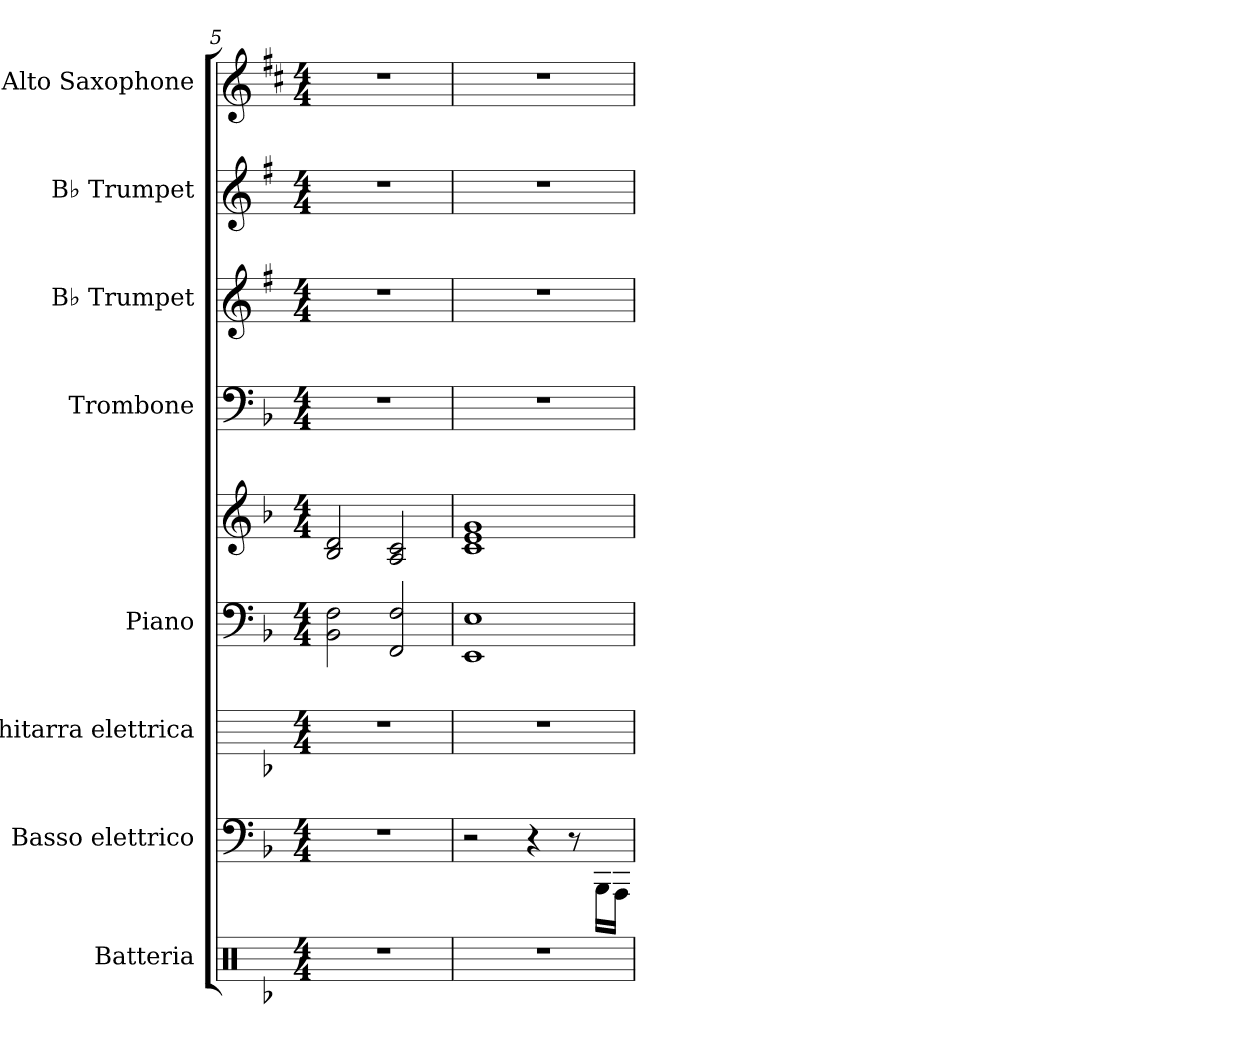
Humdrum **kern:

**kern	**kern	**kern	**kern	**kern	**kern	**kern	**kern	**kern
*part8	*part7	*part6	*part5	*part5	*part4	*part3	*part2	*part1
*staff9	*staff8	*staff7	*staff6	*staff5	*staff4	*staff3	*staff2	*staff1
*I"Batteria	*I"Basso elettrico	*I"Chitarra elettrica	*I"Piano	*	*I"Trombone	*I"B♭ Trumpet	*I"B♭ Trumpet	*I"Alto Saxophone
*I'Batt.	*I'B. el.	*I'Chit. el.	*	*	*I'Tbn.	*I'B♭ Tpt.	*I'B♭ Tpt.	*I'A. Sax.
*clefX	*	*	*clefF4	*clefG2	*clefF4	*clefG2	*clefG2	*clefG2
*	*ITrd7c12	*	*	*	*	*ITrd1c2	*ITrd1c2	*ITrd5c9
*k[b-]	*k[b-]	*k[b-]	*k[b-]	*k[b-]	*k[b-]	*k[b-]	*k[b-]	*k[b-]
*M4/4	*M4/4	*M4/4	*M4/4	*M4/4	*M4/4	*M4/4	*M4/4	*M4/4
=5	=5	=5	=5	=5	=5	=5	=5	=5
1r	1r	1r	2BB-\ 2F\	2B-/ 2d/	1r	1r	1r	1r
.	.	.	2FF/ 2F/	2A/ 2c/	.	.	.	.
=6	=6	=6	=6	=6	=6	=6	=6	=6
1r	2r	1r	1EE 1E	1c 1e 1g	1r	1r	1r	1r
.	4r	.	.	.	.	.	.	.
.	8r	.	.	.	.	.	.	.
.	16BBBB-\LL	.	.	.	.	.	.	.
.	16AAAA\JJ	.	.	.	.	.	.	.
=	=	=	=	=	=	=	=	=
*-	*-	*-	*-	*-	*-	*-	*-	*-
